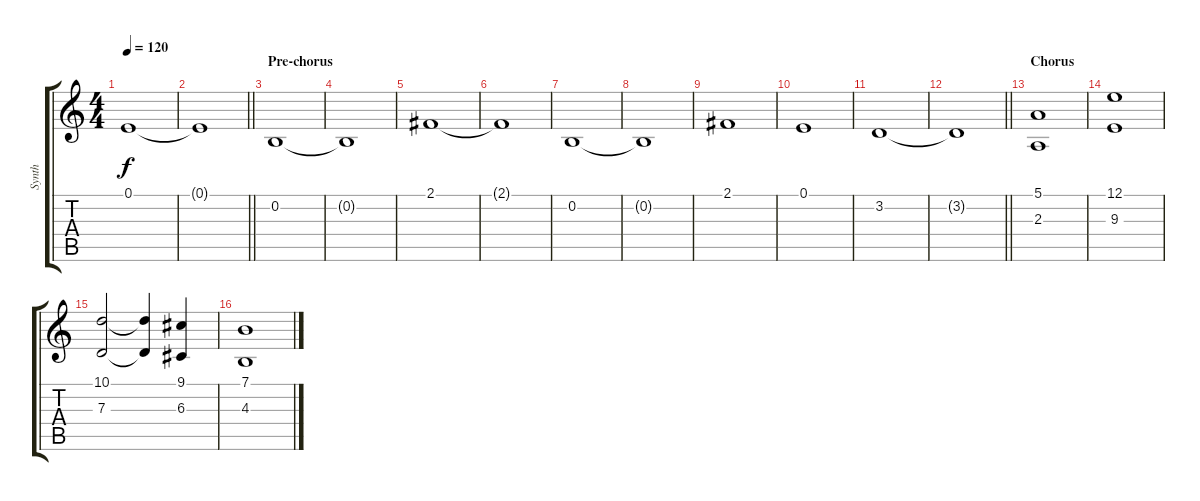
\track ("Synth" "Synth") {instrument tremolostrings}
\staff {score tabs}
\tuning (E4 B3 G3 D3 A2 E2) {hide}
\ts (4 4)
\tempo 120
\clef g2
\ks c
0.1.1{dy f} |
\barLineRight lightlight
0.1{t}.1 |
\section ("" "Pre-chorus")
0.2.1 |
0.2{t}.1 |
2.1.1 |
2.1{t}.1 |
0.2.1 |
0.2{t}.1 |
2.1.1 |
0.1.1 |
3.2.1 |
\barLineRight lightlight
3.2{t}.1 |
\section ("" "Chorus")
(5.1 2.3).1 |
(12.1 9.3).1 |
(10.1 7.3).2 (10.1{t} 7.3{t}).4 (9.1 6.3).4 |
(7.1 4.3).1
